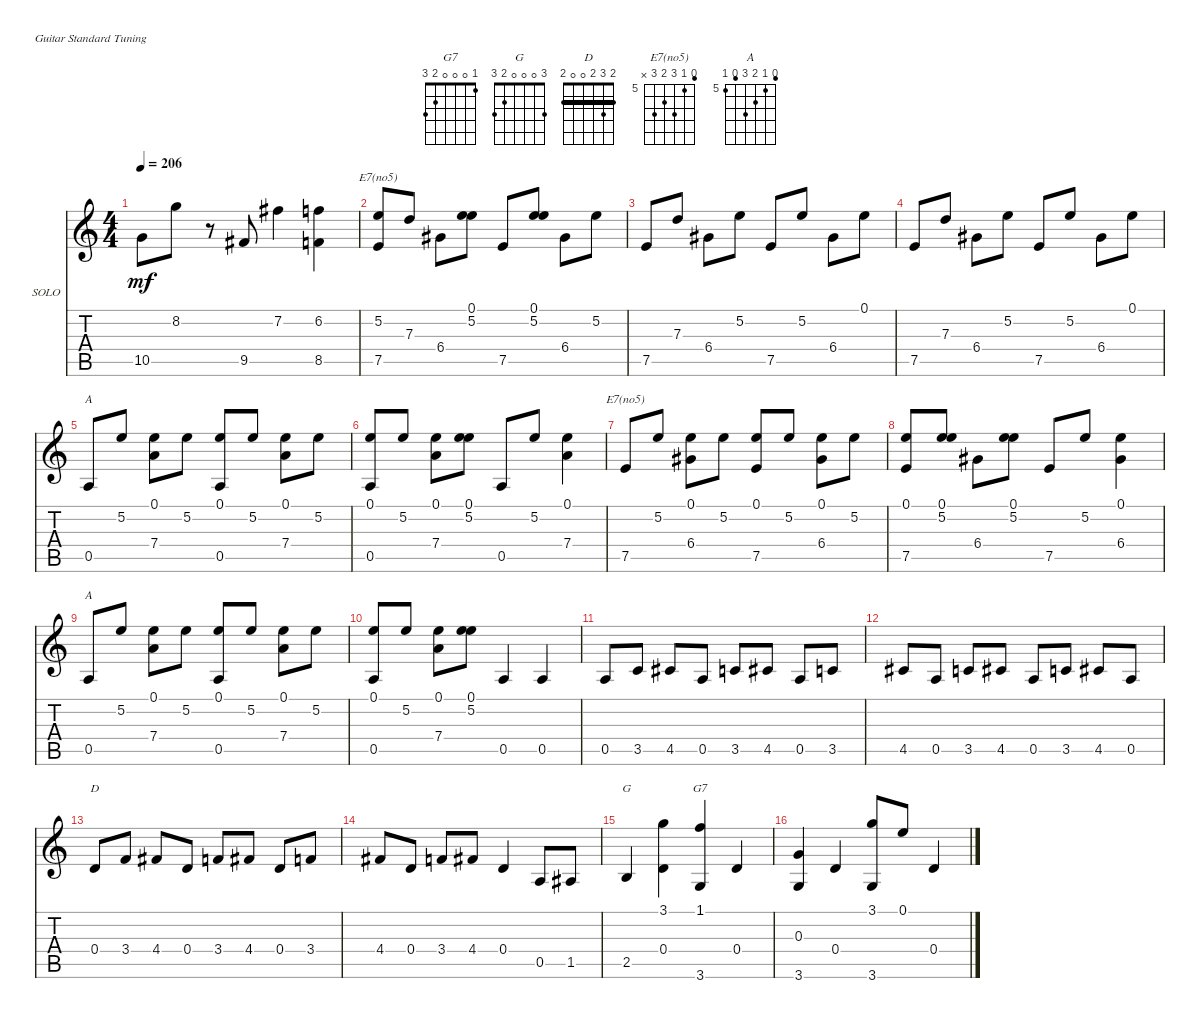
\defaultSystemsLayout 4
\bracketExtendMode nobrackets
\firstSystemTrackNameOrientation horizontal
\otherSystemsTrackNameOrientation horizontal
\track ("Blind Blake" "SOLO") {instrument acousticguitarsteel}
\staff {score tabs}
\tuning (E4 B3 G3 D3 A2 E2)
\chord ("G7" 1 0 0 0 2 3)
\chord ("G" 3 0 0 0 2 3)
\chord ("D" 2 3 2 0 0 2) {barre 2}
\chord ("E7(no5)" 4 5 7 6 7 x) {firstfret 5}
\chord ("A" 4 5 6 7 4 5) {firstfret 5}
\ts (4 4)
\tempo 206
\clef g2
\ks c
10.5.8{dy mf} 8.2.8 r.8 9.5.8 7.2.4 (6.2 8.5).4 |
(7.5 5.2).8{ch "E7(no5)"} 7.3.8 6.4.8 (5.2 0.1).8 7.5.8 (5.2 0.1).8 6.4.8 5.2.8 |
7.5.8 7.3.8 6.4.8 5.2.8 7.5.8 5.2.8 6.4.8 0.1.8 |
7.5.8 7.3.8 6.4.8 5.2.8 7.5.8 5.2.8 6.4.8 0.1.8 |
0.5.8{ch "A"} 5.2.8 (0.1 7.4).8 5.2.8 (0.1 0.5).8 5.2.8 (0.1 7.4).8 5.2.8 |
(0.1 0.5).8 5.2.8 (0.1 7.4).8 (0.1 5.2).8 0.5.8 5.2.8 (0.1 7.4).4 |
7.5.8{ch "E7(no5)"} 5.2.8 (6.4 0.1).8 5.2.8 (7.5 0.1).8 5.2.8 (0.1 6.4).8 5.2.8 |
(7.5 0.1).8 (0.1 5.2).8 6.4.8 (5.2 0.1).8 7.5.8 5.2.8 (0.1 6.4).4 |
0.5.8{ch "A"} 5.2.8 (0.1 7.4).8 5.2.8 (0.1 0.5).8 5.2.8 (0.1 7.4).8 5.2.8 |
(0.5 0.1).8 5.2.8 (0.1 7.4).8 (5.2 0.1).8 0.5.4 0.5.4 |
0.5.8 3.5.8 4.5.8 0.5.8 3.5.8 4.5.8 0.5.8 3.5.8 |
4.5.8 0.5.8 3.5.8 4.5.8 0.5.8 3.5.8 4.5.8 0.5.8 |
0.4.8{ch "D"} 3.4.8 4.4.8 0.4.8 3.4.8 4.4.8 0.4.8 3.4.8 |
4.4.8 0.4.8 3.4.8 4.4.8 0.4.4 0.5.8 1.5.8 |
2.5.4{ch "G"} (0.4 3.1).4 (3.6 1.1).4{ch "G7"} 0.4.4 |
(3.6 0.3).4 0.4.4 (3.6 3.1).8 0.1.8 0.4.4
